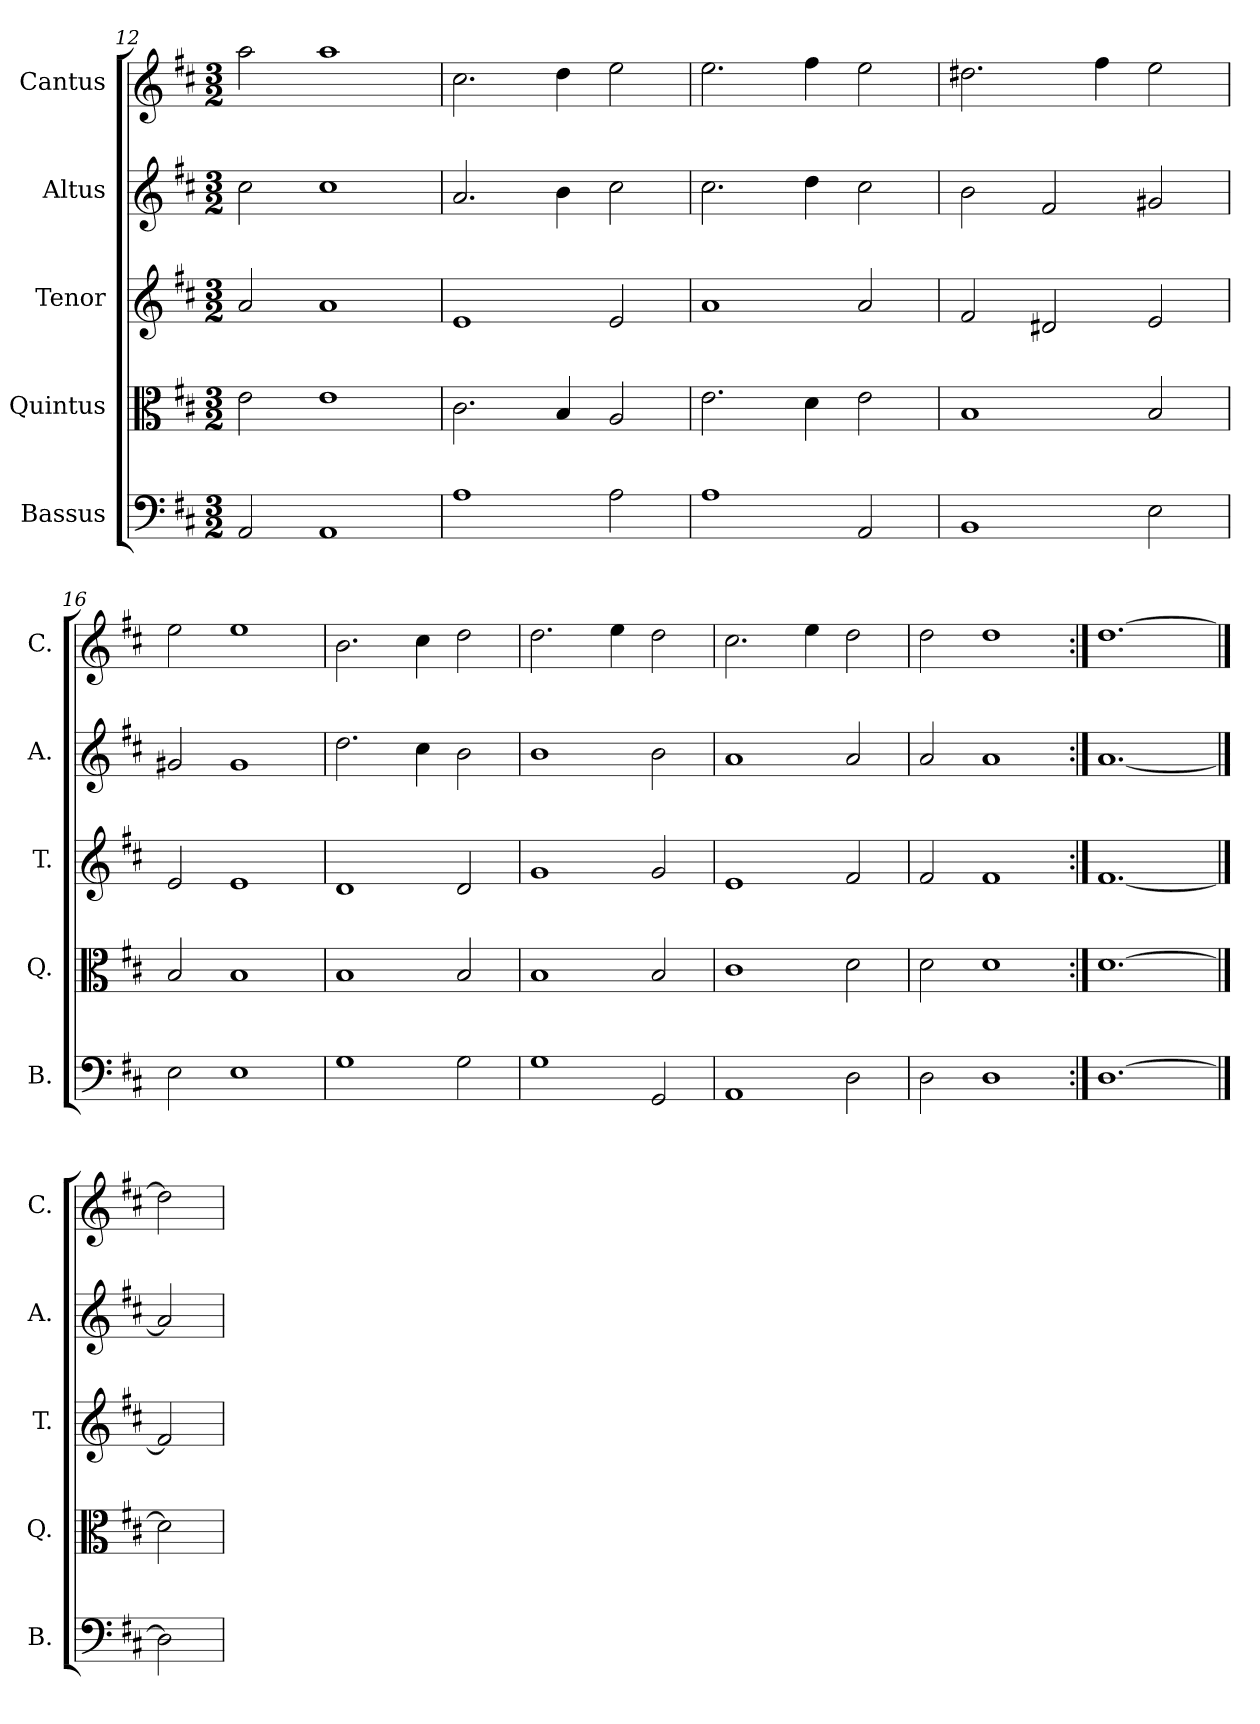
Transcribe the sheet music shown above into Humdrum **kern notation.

**kern	**kern	**kern	**kern	**kern
*part5	*part4	*part3	*part2	*part1
*staff5	*staff4	*staff3	*staff2	*staff1
*I"Bassus	*I"Quintus	*I"Tenor	*I"Altus	*I"Cantus
*I'B.	*I'Q.	*I'T.	*I'A.	*I'C.
*clefF4	*clefC3	*clefG2	*clefG2	*clefG2
*k[f#c#]	*k[f#c#]	*k[f#c#]	*k[f#c#]	*k[f#c#]
*D:	*D:	*D:	*D:	*D:
*M3/2	*M3/2	*M3/2	*M3/2	*M3/2
=12	=12	=12	=12	=12
2AA/	2e\	2a/	2cc#\	2aa\
1AA	1e	1a	1cc#	1aa
=13	=13	=13	=13	=13
1A	2.c#\	1e	2.a/	2.cc#\
.	4B/	.	4b\	4dd\
2A\	2A/	2e/	2cc#\	2ee\
=14	=14	=14	=14	=14
1A	2.e\	1a	2.cc#\	2.ee\
.	4d\	.	4dd\	4ff#\
2AA/	2e\	2a/	2cc#\	2ee\
=15	=15	=15	=15	=15
1BB	1B	2f#/	2b\	2.dd#X\
.	.	2d#X/	2f#/	.
.	.	.	.	4ff#\
2E\	2B/	2e/	2g#X/	2ee\
=16	=16	=16	=16	=16
2E\	2B/	2e/	2g#X/	2ee\
1E	1B	1e	1g#	1ee
=17	=17	=17	=17	=17
1G	1B	1d	2.dd\	2.b\
.	.	.	4cc#\	4cc#\
2G\	2B/	2d/	2b\	2dd\
=18	=18	=18	=18	=18
1G	1B	1g	1b	2.dd\
.	.	.	.	4ee\
2GG/	2B/	2g/	2b\	2dd\
=19	=19	=19	=19	=19
1AA	1c#	1e	1a	2.cc#\
.	.	.	.	4ee\
2D\	2d\	2f#/	2a/	2dd\
=20	=20	=20	=20	=20
2D\	2d\	2f#/	2a/	2dd\
1D	1d	1f#	1a	1dd
=21:|!	=21:|!	=21:|!	=21:|!	=21:|!
[1.D	[1.d	[1.f#	[1.a	[1.dd
==22	==22	==22	==22	==22
2D]	2d]	2f#]	2a]	2dd]
=	=	=	=	=
*-	*-	*-	*-	*-
